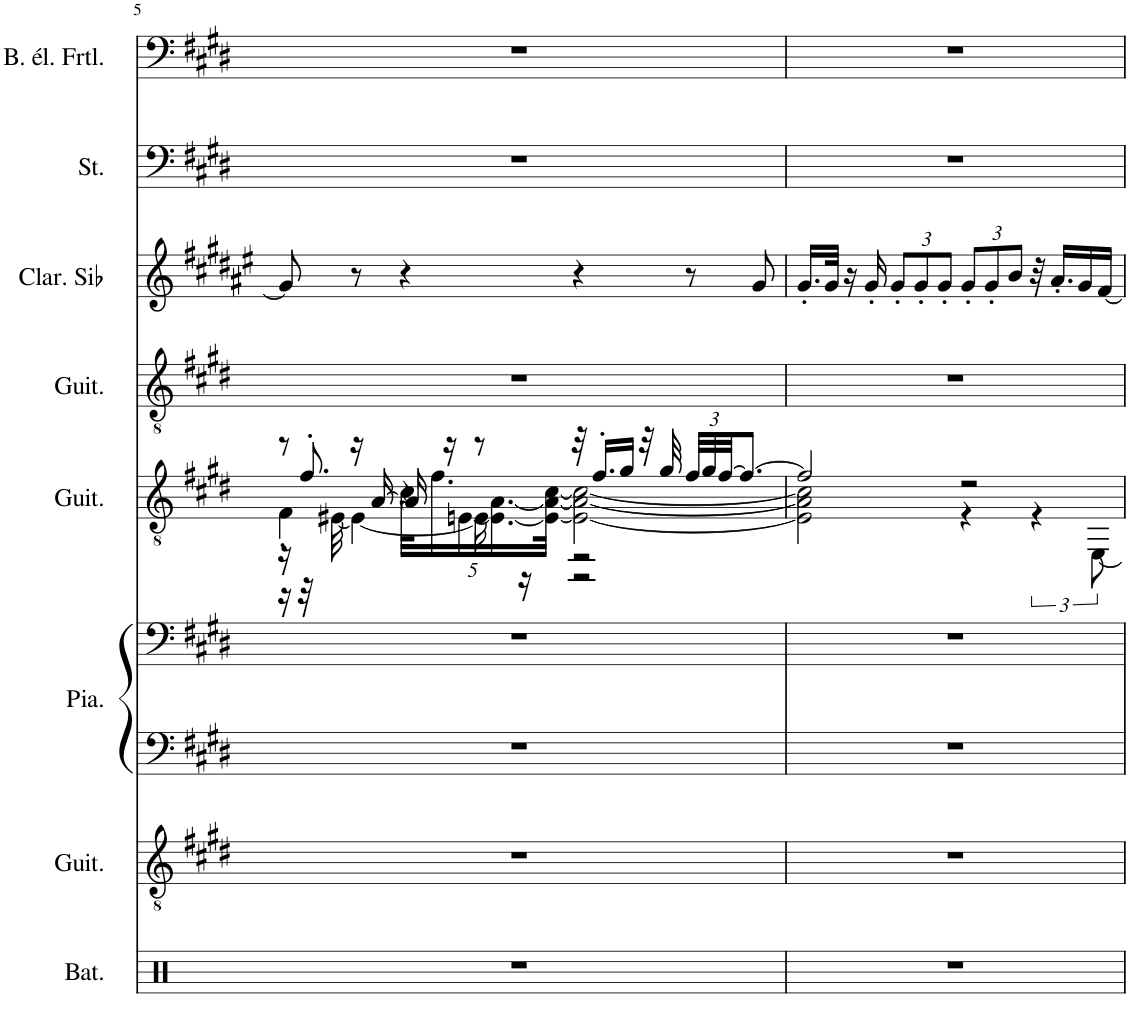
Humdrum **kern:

**kern	**kern	**kern	**kern	**kern	**kern	**kern	**kern	**kern
*part8	*part7	*part6	*part6	*part5	*part4	*part3	*part2	*part1
*staff9	*staff8	*staff7	*staff6	*staff5	*staff4	*staff3	*staff2	*staff1
*I"Batterie, Drums	*I"Guitare classique, Acoustic Guitar (nylon)	*I"Piano, Acoustic Grand Piano	*	*I"Guitare acoustique, Acoustic Guitar (steel)	*I"Guitare acoustique, Acoustic Guitar (steel)	*I"Clarinette en Sib	*I"Cordes, String Ensemble 1	*I"Basse électrique fretless, Fretless Bass
*I'Bat.	*I'Guit.	*I'Pia.	*	*I'Guit.	*I'Guit.	*I'Clar. Sib	*I'St.	*I'B. él. Frtl.
!!LO:PB:g=z
*clefX	*clefGv2	*clefF4	*clefF4	*clefGv2	*clefGv2	*clefG2	*clefF4	*clefF4
*	*	*	*	*	*	*Trd1c2	*	*Trd7c12
*k[]	*k[f#c#g#d#]	*k[f#c#g#d#]	*k[f#c#g#d#]	*k[f#c#g#d#]	*k[f#c#g#d#]	*k[f#c#g#d#a#e#]	*k[f#c#g#d#]	*k[f#c#g#d#]
*M4/4	*M4/4	*M4/4	*M4/4	*M4/4	*M4/4	*M4/4	*M4/4	*M4/4
=5	=5	=5	=5	=5	=5	=5	=5	=5
*	*	*	*	*^	*	*	*	*
*	*	*	*	*	*^	*	*	*	*
*	*	*	*	*	*	*^	*	*	*	*
1r	1r	1r	1r	8r	4F#'\	16r	16r	1r	8g#/]	1r	1r
.	.	.	.	.	.	8.f#'/	32r	.	.	.	.
.	.	.	.	.	.	.	[32E#X\	.	.	.	.
.	.	.	.	16r	.	.	4E#\_	.	8r	.	.
.	.	.	.	[16A/	.	.	.	.	.	.	.
*	*	*	*	*	*Xbrackettup	*	*	*	*	*	*
.	.	.	.	16A/]	40c#\KLL	4r	.	.	4r	.	.
.	.	.	.	.	20.f#\	.	.	.	.	.	.
.	.	.	.	16r	.	.	.	.	.	.	.
.	.	.	.	.	[20En\	.	.	.	.	.	.
.	.	.	.	8r	.	.	16E#\]	.	.	.	.
.	.	.	.	.	20.E\_ [20.A\	.	.	.	.	.	.
.	.	.	.	.	.	.	16r	.	.	.	.
.	.	.	.	.	40E\_ 40A\_ [40c#\JJk	.	.	.	.	.	.
.	.	.	.	32r	2E\_ 2A\_ 2c#\_	2r	2r	.	4r	.	.
.	.	.	.	16.f#'/LL	.	.	.	.	.	.	.
.	.	.	.	16g#/JJ	.	.	.	.	.	.	.
.	.	.	.	32r	.	.	.	.	.	.	.
.	.	.	.	32g#/	.	.	.	.	.	.	.
.	.	.	.	48f#/LLL	.	.	.	.	8r	.	.
.	.	.	.	48g#/	.	.	.	.	.	.	.
.	.	.	.	[48f#/JJ	.	.	.	.	.	.	.
.	.	.	.	8.f#/J_	.	.	.	.	.	.	.
.	.	.	.	.	.	.	.	.	8g#/	.	.
*	*	*	*	*	*v	*v	*v	*	*	*	*
=6	=6	=6	=6	=6	=6	=6	=6	=6	=6
1r	1r	1r	1r	2f#/]	2E\] 2A\] 2c#\]	1r	16.g#'/LL	1r	1r
.	.	.	.	.	.	.	32g#/JJk	.	.
.	.	.	.	.	.	.	16r	.	.
.	.	.	.	.	.	.	16g#'/	.	.
*	*	*	*	*	*	*	*Xbrackettup	*	*
.	.	.	.	.	.	.	12g#'/L	.	.
.	.	.	.	.	.	.	12g#'/	.	.
.	.	.	.	.	.	.	12g#'/J	.	.
.	.	.	.	2r	4r	.	12g#'/L	.	.
.	.	.	.	.	.	.	12g#'/	.	.
.	.	.	.	.	.	.	12b/J	.	.
*	*	*	*	*	*brackettup	*	*	*	*
.	.	.	.	.	6r	.	32r	.	.
.	.	.	.	.	.	.	16.a#'/LL	.	.
.	.	.	.	.	.	.	16g#/	.	.
.	.	.	.	.	[12EE\	.	.	.	.
.	.	.	.	.	.	.	[16f#/JJ	.	.
*	*	*	*	*v	*v	*	*	*	*
=	=	=	=	=	=	=	=	=
*-	*-	*-	*-	*-	*-	*-	*-	*-
